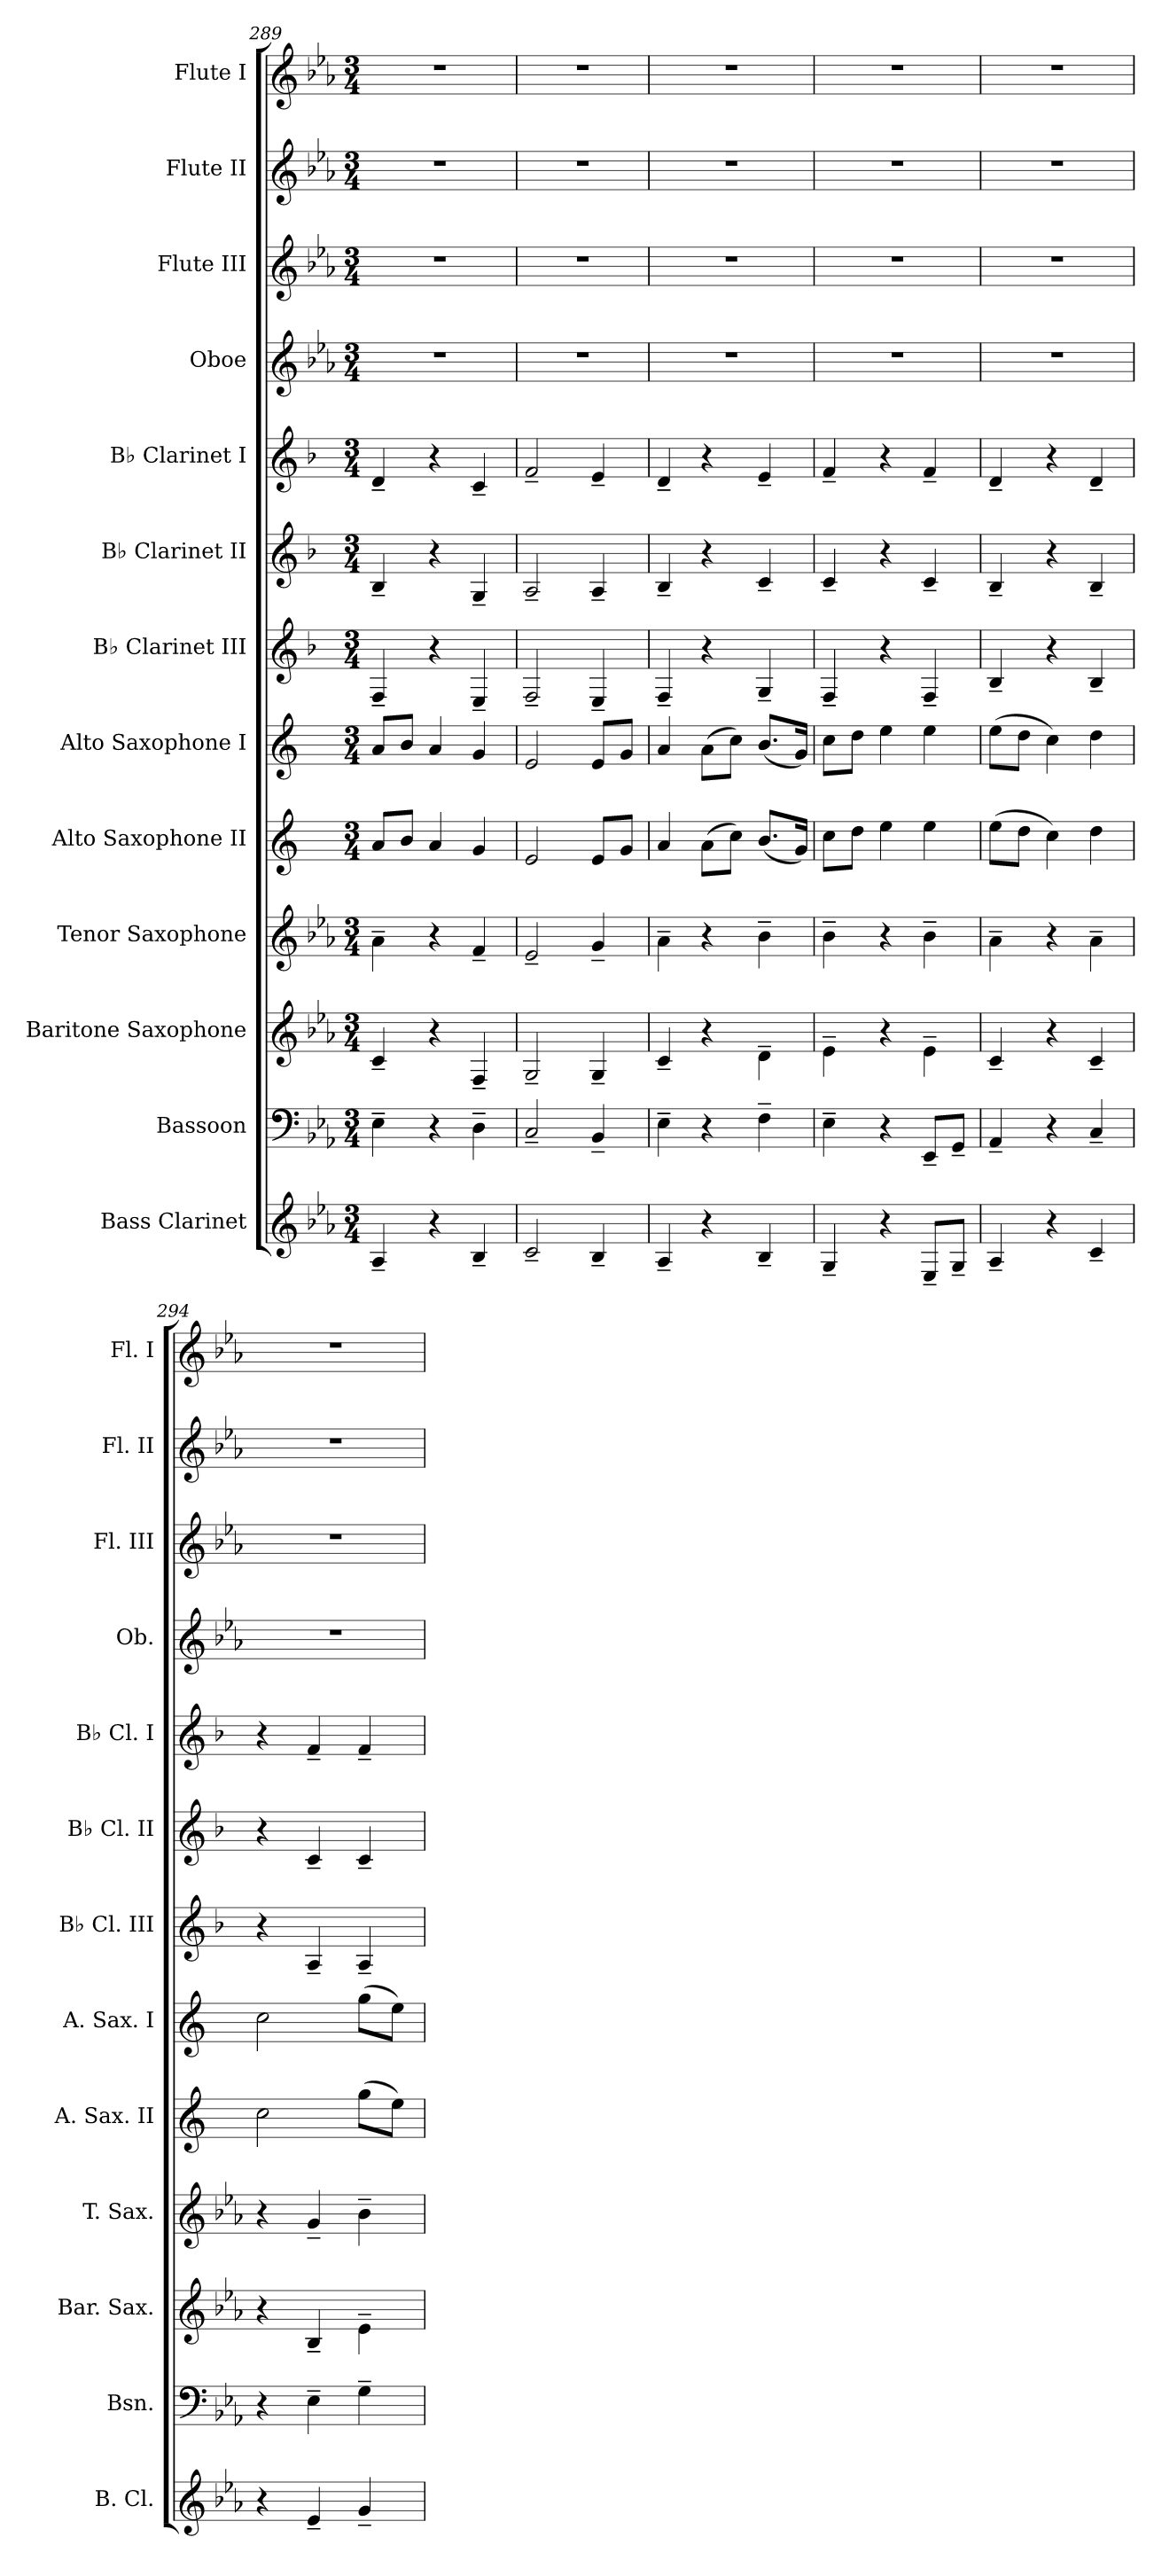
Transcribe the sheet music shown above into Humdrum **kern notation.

**kern	**kern	**kern	**kern	**kern	**kern	**kern	**kern	**kern	**kern	**kern	**kern	**kern
*part13	*part12	*part11	*part10	*part9	*part8	*part7	*part6	*part5	*part4	*part3	*part2	*part1
*staff13	*staff12	*staff11	*staff10	*staff9	*staff8	*staff7	*staff6	*staff5	*staff4	*staff3	*staff2	*staff1
*I"Bass Clarinet	*I"Bassoon	*I"Baritone Saxophone	*I"Tenor Saxophone	*I"Alto Saxophone II	*I"Alto Saxophone I	*I"B♭ Clarinet III	*I"B♭ Clarinet II	*I"B♭ Clarinet I	*I"Oboe	*I"Flute III	*I"Flute II	*I"Flute I
*I'B. Cl.	*I'Bsn.	*I'Bar. Sax.	*I'T. Sax.	*I'A. Sax. II	*I'A. Sax. I	*I'B♭ Cl. III	*I'B♭ Cl. II	*I'B♭ Cl. I	*I'Ob.	*I'Fl. III	*I'Fl. II	*I'Fl. I
*clefG2	*clefF4	*clefG2	*clefG2	*clefG2	*clefG2	*clefG2	*clefG2	*clefG2	*clefG2	*clefG2	*clefG2	*clefG2
*ITrd8c14	*	*ITrd12c21	*ITrd8c14	*ITrd5c9	*ITrd5c9	*ITrd1c2	*ITrd1c2	*ITrd1c2	*	*	*	*
*k[b-e-a-]	*k[b-e-a-]	*k[b-e-a-]	*k[b-e-a-]	*k[b-e-a-]	*k[b-e-a-]	*k[b-e-a-]	*k[b-e-a-]	*k[b-e-a-]	*k[b-e-a-]	*k[b-e-a-]	*k[b-e-a-]	*k[b-e-a-]
*M3/4	*M3/4	*M3/4	*M3/4	*M3/4	*M3/4	*M3/4	*M3/4	*M3/4	*M3/4	*M3/4	*M3/4	*M3/4
=289	=289	=289	=289	=289	=289	=289	=289	=289	=289	=289	=289	=289
4AA-~/	4E-~\	4C~/	4A-~\	8c/L	8c/L	4E-~/	4A-~/	4c~/	2.r	2.r	2.r	2.r
.	.	.	.	8d/J	8d/J	.	.	.	.	.	.	.
4r	4r	4r	4r	4c/	4c/	4r	4r	4r	.	.	.	.
4BB-~/	4D~\	4FF~/	4F~/	4B-/	4B-/	4D~/	4F~/	4B-~/	.	.	.	.
=290	=290	=290	=290	=290	=290	=290	=290	=290	=290	=290	=290	=290
2C~/	2C~/	2GG~/	2E-~/	2G/	2G/	2E-~/	2G~/	2e-~/	2.r	2.r	2.r	2.r
4BB-~/	4BB-~/	4GG~/	4G~/	8G/L	8G/L	4D~/	4G~/	4d~/	.	.	.	.
.	.	.	.	8B-/J	8B-/J	.	.	.	.	.	.	.
!!LO:PB:g=z
=291	=291	=291	=291	=291	=291	=291	=291	=291	=291	=291	=291	=291
4AA-~/	4E-~\	4C~/	4A-~\	4c/	4c/	4E-~/	4A-~/	4c~/	2.r	2.r	2.r	2.r
4r	4r	4r	4r	(>8c\L	(>8c\L	4r	4r	4r	.	.	.	.
.	.	.	.	8e-\J)	8e-\J)	.	.	.	.	.	.	.
4BB-~/	4F~\	4D~\	4B-~\	(<8.d/L	(<8.d/L	4F~/	4B-~/	4d~/	.	.	.	.
.	.	.	.	16B-/Jk)	16B-/Jk)	.	.	.	.	.	.	.
=292	=292	=292	=292	=292	=292	=292	=292	=292	=292	=292	=292	=292
4GG~/	4E-~\	4E-~\	4B-~\	8e-\L	8e-\L	4E-~/	4B-~/	4e-~/	2.r	2.r	2.r	2.r
.	.	.	.	8f\J	8f\J	.	.	.	.	.	.	.
4r	4r	4r	4r	4g\	4g\	4r	4r	4r	.	.	.	.
8EE-~/L	8EE-~/L	4E-~\	4B-~\	4g\	4g\	4E-~/	4B-~/	4e-~/	.	.	.	.
8GG~/J	8GG~/J	.	.	.	.	.	.	.	.	.	.	.
=293	=293	=293	=293	=293	=293	=293	=293	=293	=293	=293	=293	=293
4AA-~/	4AA-~/	4C~/	4A-~\	(>8g\L	(>8g\L	4A-~/	4A-~/	4c~/	2.r	2.r	2.r	2.r
.	.	.	.	8f\J	8f\J	.	.	.	.	.	.	.
4r	4r	4r	4r	4e-\)	4e-\)	4r	4r	4r	.	.	.	.
4C~/	4C~/	4C~/	4A-~\	4f\	4f\	4A-~/	4A-~/	4c~/	.	.	.	.
=294	=294	=294	=294	=294	=294	=294	=294	=294	=294	=294	=294	=294
4r	4r	4r	4r	2e-\	2e-\	4r	4r	4r	2.r	2.r	2.r	2.r
4E-~/	4E-~\	4BB-~/	4G~/	.	.	4G~/	4B-~/	4e-~/	.	.	.	.
4G~/	4G~\	4E-~\	4B-~\	(>8b-\L	(>8b-\L	4G~/	4B-~/	4e-~/	.	.	.	.
.	.	.	.	8g\J)	8g\J)	.	.	.	.	.	.	.
=	=	=	=	=	=	=	=	=	=	=	=	=
*-	*-	*-	*-	*-	*-	*-	*-	*-	*-	*-	*-	*-
